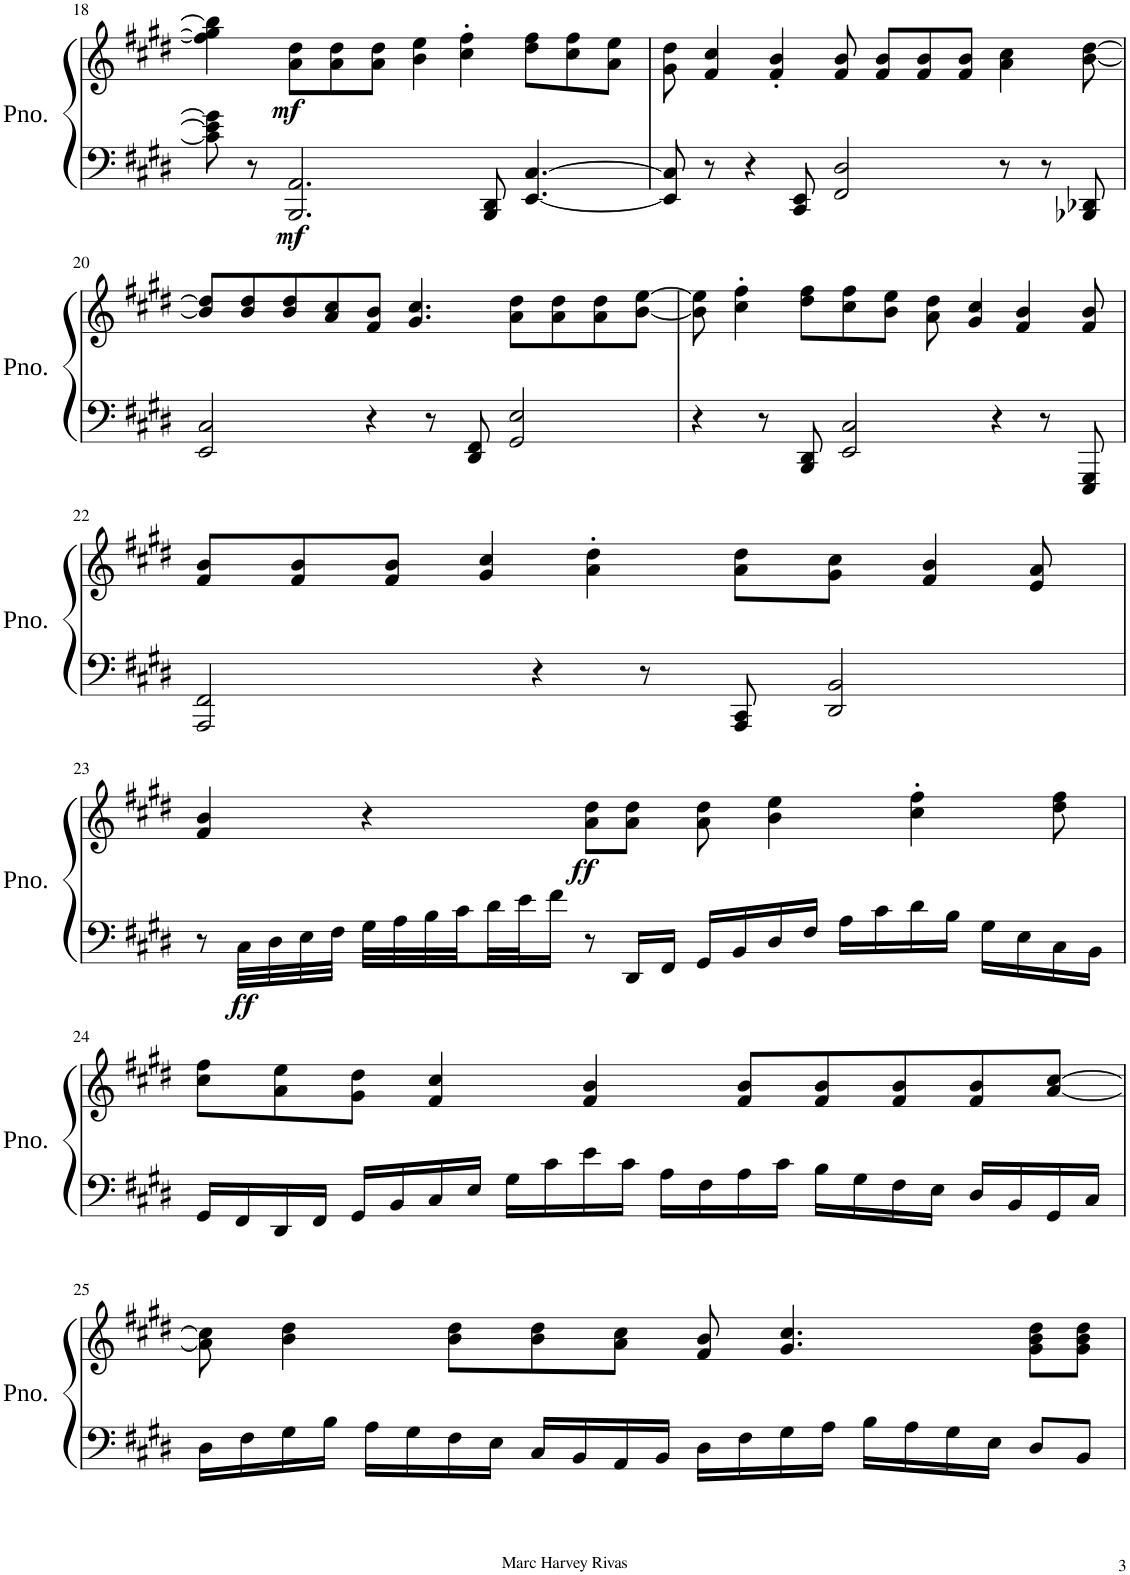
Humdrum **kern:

**kern	**kern	**dynam
*part1	*part1	*part1
*staff2	*staff1	*staff1/2
*I"Piano	*	*
*I'Pno.	*	*
!!LO:PB:g=z
*clefF4	*clefG2	*
*k[f#c#g#d#]	*k[f#c#g#d#]	*
*M6/4	*M6/4	*
=18	=18	=18
8c#\] 8e\] 8g#\]	4ff#\] 4gg#\] 4bb\]	.
8r	.	.
!	!	!LO:DY:b=2
!	!	!LO:DY:n=1:b
2.BBB/ 2.AA/	8a\ 8dd#\L	mf mf
.	8a\ 8dd#\	.
.	8a\ 8dd#\J	.
.	4b\ 4ee\	.
.	4cc#\' 4ff#\'	.
8BBB/ 8DD#/	.	.
[4.EE/ [4.C#/	8dd#\ 8ff#\L	.
.	8cc#\ 8ff#\	.
.	8a\ 8ee\J	.
=19	=19	=19
8EE/] 8C#/]	8g#\ 8dd#\	.
8r	4f#/ 4cc#/	.
4r	.	.
.	4f#/' 4b/'	.
8CC#/ 8EE/	.	.
2FF#/ 2D#/	8f#/ 8b/	.
.	8f#/ 8b/L	.
.	8f#/ 8b/	.
.	8f#/ 8b/J	.
8r	4a\ 4cc#\	.
8r	.	.
8BBB-X/ 8DD-X/	[8b\ [8dd#\	.
!!LO:LB:g=z
=20	=20	=20
2EE/ 2C#/	8b/] 8dd#/]L	.
.	8b/ 8dd#/	.
.	8b/ 8dd#/	.
.	8a/ 8cc#/	.
4r	8f#/ 8b/J	.
.	4.g#/ 4.cc#/	.
8r	.	.
8DD#/ 8FF#/	.	.
2GG#/ 2E/	8a\ 8dd#\L	.
.	8a\ 8dd#\	.
.	8a\ 8dd#\	.
.	[8b\ [8ee\J	.
=21	=21	=21
4r	8b\] 8ee\]	.
.	4cc#\' 4ff#\'	.
8r	.	.
8BBB/ 8DD#/	8dd#\ 8ff#\L	.
2EE/ 2C#/	8cc#\ 8ff#\	.
.	8b\ 8ee\J	.
.	8a\ 8dd#\	.
.	4g#/ 4cc#/	.
4r	.	.
.	4f#/ 4b/	.
8r	.	.
8EEE/ 8GGG#/	8f#/ 8b/	.
!!LO:LB:g=z
=22	=22	=22
2AAA/ 2FF#/	8f#/ 8b/L	.
.	8f#/ 8b/	.
.	8f#/ 8b/J	.
.	4g#/ 4cc#/	.
4r	.	.
.	4a\' 4dd#\'	.
8r	.	.
8AAA/ 8CC#/	8a\ 8dd#\L	.
2DD#/ 2BB/	8g#\ 8cc#\J	.
.	4f#/ 4b/	.
.	8e/ 8a/	.
!!LO:LB:g=z
=23	=23	=23
8r	4f#/ 4b/	.
!	!	!LO:DY:b=2
32C#\LLL	.	ff
32D#\	.	.
32E\	.	.
32F#\JJJ	.	.
32G#\LLL	4r	.
32A\	.	.
32B\	.	.
32c#\	.	.
32d#\	.	.
32e\J	.	.
16f#\JJ	.	.
!	!	!LO:DY:b
8r	8a\ 8dd#\L	ff
16DD#/LL	8a\ 8dd#\J	.
16FF#/JJ	.	.
16GG#/LL	8a\ 8dd#\	.
16BB/	.	.
16D#/	4b\ 4ee\	.
16F#/JJ	.	.
16A\LL	.	.
16c#\	.	.
16d#\	4cc#\' 4ff#\'	.
16B\JJ	.	.
16G#\LL	.	.
16E\	.	.
16C#\	8dd#\ 8ff#\	.
16BB\JJ	.	.
!!LO:LB:g=z
=24	=24	=24
16GG#/LL	8cc#\ 8ff#\L	.
16FF#/	.	.
16DD#/	8a\ 8ee\	.
16FF#/JJ	.	.
16GG#/LL	8g#\ 8dd#\J	.
16BB/	.	.
16C#/	4f#/ 4cc#/	.
16E/JJ	.	.
16G#\LL	.	.
16c#\	.	.
16e\	4f#/ 4b/	.
16c#\JJ	.	.
16A\LL	.	.
16F#\	.	.
16A\	8f#/ 8b/L	.
16c#\JJ	.	.
16B\LL	8f#/ 8b/	.
16G#\	.	.
16F#\	8f#/ 8b/	.
16E\JJ	.	.
16D#/LL	8f#/ 8b/	.
16BB/	.	.
16GG#/	[8a/ [8cc#/J	.
16C#/JJ	.	.
!!LO:LB:g=z
=25	=25	=25
16D#\LL	8a\] 8cc#\]	.
16F#\	.	.
16G#\	4b\ 4dd#\	.
16B\JJ	.	.
16A\LL	.	.
16G#\	.	.
16F#\	8b\ 8dd#\L	.
16E\JJ	.	.
16C#/LL	8b\ 8dd#\	.
16BB/	.	.
16AA/	8a\ 8cc#\J	.
16BB/JJ	.	.
16D#\LL	8f#/ 8b/	.
16F#\	.	.
16G#\	4.g#/ 4.cc#/	.
16A\JJ	.	.
16B\LL	.	.
16A\	.	.
16G#\	.	.
16E\JJ	.	.
8D#/L	8g#\ 8b\ 8dd#\L	.
8BB/J	8g#\ 8b\ 8dd#\J	.
=	=	=
*-	*-	*-
